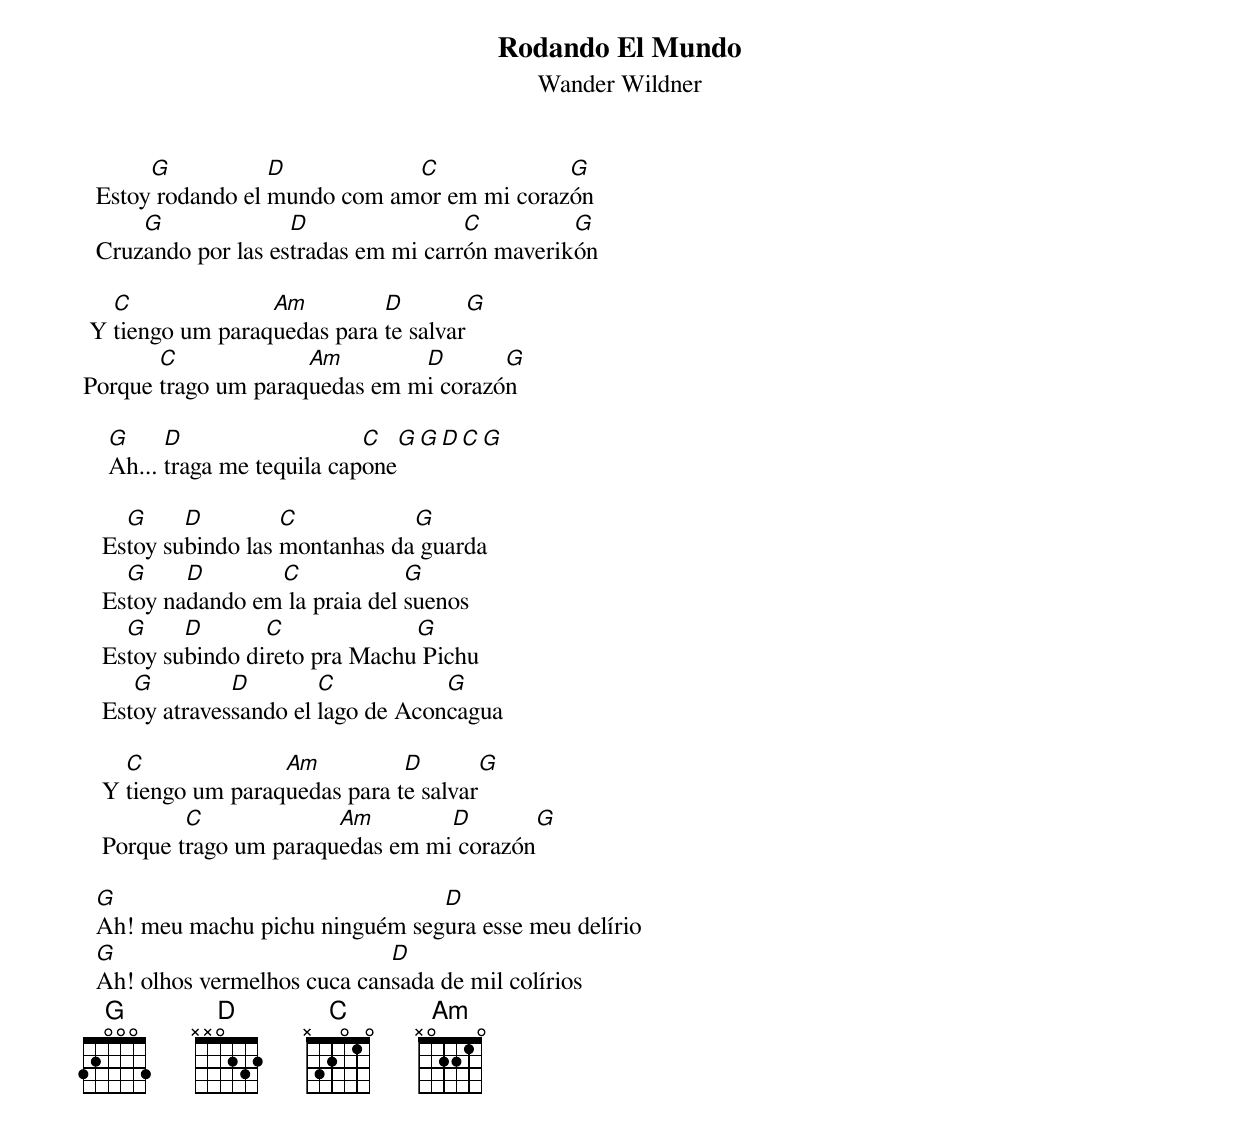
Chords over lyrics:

Rodando El Mundo
Wander Wildner

       G           D           C             G
  Estoy rodando el mundo com amor em mi corazón
      G              D                C         G
  Cruzando por las estradas em mi carrón maverikón

   C              Am         D        G
 Y tiengo um paraquedas para te salvar
       C             Am        D       G
Porque trago um paraquedas em mi corazón

    G     D                   C   G  G  D  C  G
    Ah... traga me tequila capone

     G     D         C           G
   Estoy subindo las montanhas da guarda
     G     D       C             G
   Estoy nadando em la praia del suenos
     G     D       C             G
   Estoy subindo direto pra Machu Pichu
      G         D        C           G
   Estoy atravessando el lago de Aconcagua

     C              Am          D        G
   Y tiengo um paraquedas para te salvar
           C             Am        D       G
   Porque trago um paraquedas em mi corazón

  G                              D
  Ah! meu machu pichu ninguém segura esse meu delírio
  G                           D
  Ah! olhos vermelhos cuca cansada de mil colírios
